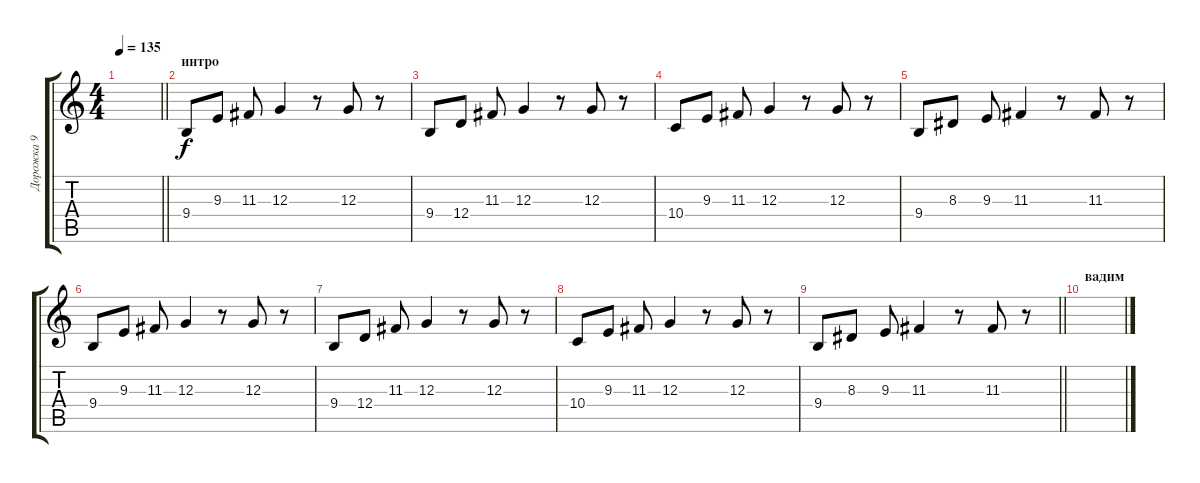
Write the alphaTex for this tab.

\track ("Дорожка 9" "Дорожка 9") {instrument fx8scifi}
\staff {score tabs}
\tuning (E4 B3 G3 D3 A2 E2) {hide}
\ts (4 4)
\tempo 135
\clef g2
\barLineRight lightlight
\ks c
|
\section ("" "интро")
9.4.8 9.3.8 11.3.8 12.3.4 r.8 12.3.8 r.8 |
9.4.8 12.4.8 11.3.8 12.3.4 r.8 12.3.8 r.8 |
10.4.8 9.3.8 11.3.8 12.3.4 r.8 12.3.8 r.8 |
9.4.8 8.3.8 9.3.8 11.3.4 r.8 11.3.8 r.8 |
9.4.8 9.3.8 11.3.8 12.3.4 r.8 12.3.8 r.8 |
9.4.8 12.4.8 11.3.8 12.3.4 r.8 12.3.8 r.8 |
10.4.8 9.3.8 11.3.8 12.3.4 r.8 12.3.8 r.8 |
\barLineRight lightlight
9.4.8 8.3.8 9.3.8 11.3.4 r.8 11.3.8 r.8 |
\section ("" "вадим")
